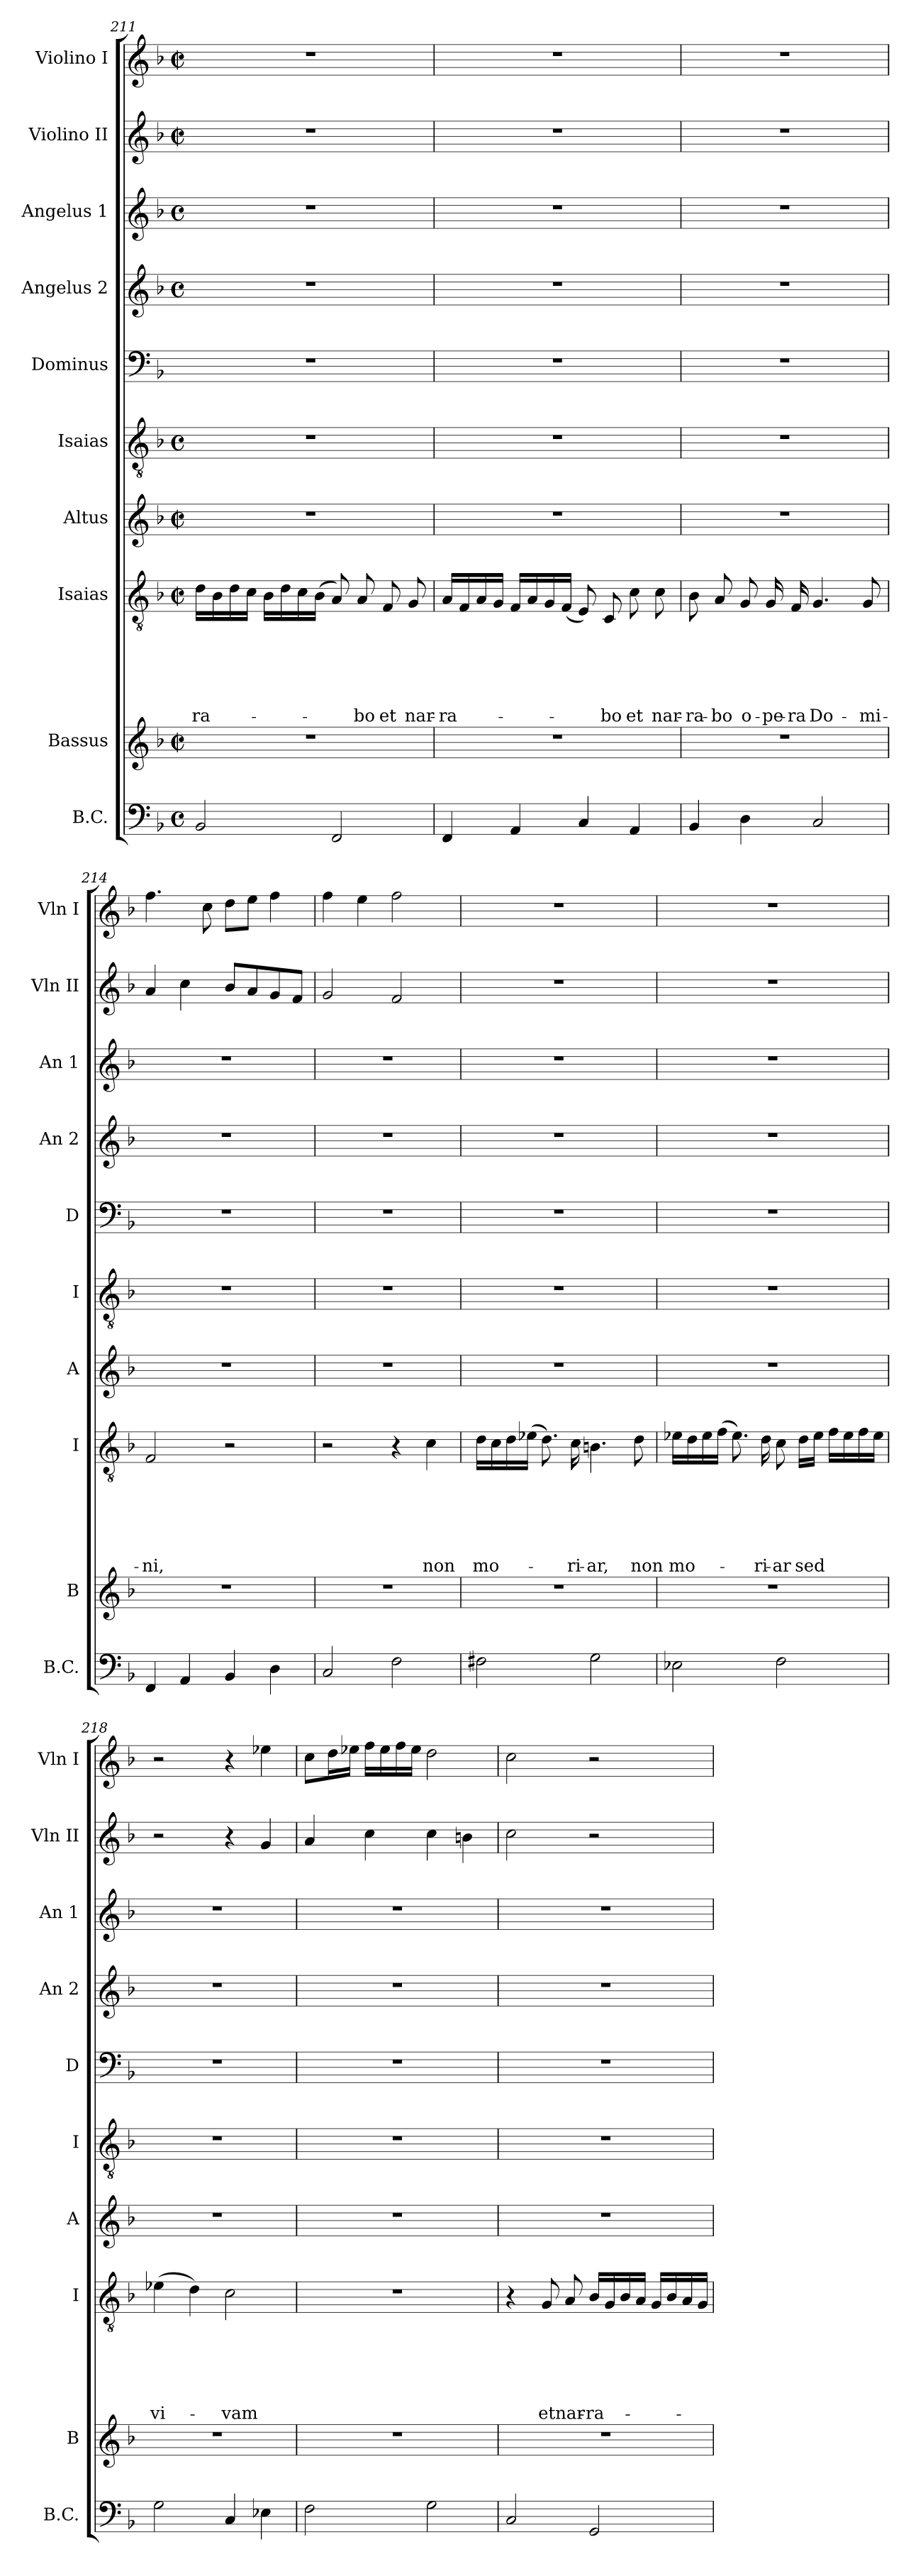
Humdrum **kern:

**kern	**kern	**kern	**text	**text	**text	**text	**text	**text	**kern	**kern	**kern	**kern	**kern	**kern	**kern
*part10	*part9	*part8	*part8	*part8	*part8	*part8	*part8	*part8	*part7	*part6	*part5	*part4	*part3	*part2	*part1
*staff10	*staff9	*staff8	*staff8	*staff8	*staff8	*staff8	*staff8	*staff8	*staff7	*staff6	*staff5	*staff4	*staff3	*staff2	*staff1
*I"B.C.	*I"Bassus	*I"Isaias	*	*	*	*	*	*	*I"Altus	*I"Isaias	*I"Dominus	*I"Angelus 2	*I"Angelus 1	*I"Violino II	*I"Violino I
*I'B.C.	*I'B	*I'I	*	*	*	*	*	*	*I'A	*I'I	*I'D	*I'An 2	*I'An 1	*I'Vln II	*I'Vln I
*clefF4	*clefG2	*clefGv2	*	*	*	*	*	*	*clefG2	*clefGv2	*clefF4	*clefG2	*clefG2	*clefG2	*clefG2
*k[b-]	*k[b-]	*k[b-]	*	*	*	*	*	*	*k[b-]	*k[b-]	*k[b-]	*k[b-]	*k[b-]	*k[b-]	*k[b-]
*F:	*F:	*F:	*	*	*	*	*	*	*F:	*F:	*F:	*F:	*F:	*F:	*F:
*M4/4	*M2/2	*M2/2	*	*	*	*	*	*	*M2/2	*M4/4	*	*M4/4	*M4/4	*M2/2	*M2/2
*met(c)	*met(c|)	*met(c|)	*	*	*	*	*	*	*met(c|)	*met(c)	*	*met(c)	*met(c)	*met(c|)	*met(c|)
=211	=211	=211	=211	=211	=211	=211	=211	=211	=211	=211	=211	=211	=211	=211	=211
!	!	!	!	!	!	!	!	!LO:LY:b	!	!	!	!	!	!	!
2BB-/	1r	16d\LL	.	.	.	.	.	-ra-	1r	1r	1r	1r	1r	1r	1r
.	.	16B-\	.	.	.	.	.	.	.	.	.	.	.	.	.
.	.	16d\	.	.	.	.	.	.	.	.	.	.	.	.	.
.	.	16c\JJ	.	.	.	.	.	.	.	.	.	.	.	.	.
.	.	16B-\LL	.	.	.	.	.	.	.	.	.	.	.	.	.
.	.	16d\	.	.	.	.	.	.	.	.	.	.	.	.	.
.	.	16c\	.	.	.	.	.	.	.	.	.	.	.	.	.
.	.	(>16B-\JJ	.	.	.	.	.	.	.	.	.	.	.	.	.
2FF/	.	8A/)	.	.	.	.	.	.	.	.	.	.	.	.	.
!	!	!	!	!	!	!	!	!LO:LY:b	!	!	!	!	!	!	!
.	.	8A/	.	.	.	.	.	-bo	.	.	.	.	.	.	.
!	!	!	!	!	!	!	!	!LO:LY:b	!	!	!	!	!	!	!
.	.	8F/	.	.	.	.	.	et	.	.	.	.	.	.	.
!	!	!	!	!	!	!	!	!LO:LY:b	!	!	!	!	!	!	!
.	.	8G/	.	.	.	.	.	nar-	.	.	.	.	.	.	.
!!LO:LB:g=z
=212	=212	=212	=212	=212	=212	=212	=212	=212	=212	=212	=212	=212	=212	=212	=212
!	!	!	!	!	!	!	!	!LO:LY:b	!	!	!	!	!	!	!
4FF/	1r	16A/LL	.	.	.	.	.	-ra-	1r	1r	1r	1r	1r	1r	1r
.	.	16F/	.	.	.	.	.	.	.	.	.	.	.	.	.
.	.	16A/	.	.	.	.	.	.	.	.	.	.	.	.	.
.	.	16G/JJ	.	.	.	.	.	.	.	.	.	.	.	.	.
4AA/	.	16F/LL	.	.	.	.	.	.	.	.	.	.	.	.	.
.	.	16A/	.	.	.	.	.	.	.	.	.	.	.	.	.
.	.	16G/	.	.	.	.	.	.	.	.	.	.	.	.	.
.	.	(<16F/JJ	.	.	.	.	.	.	.	.	.	.	.	.	.
4C/	.	8E/)	.	.	.	.	.	.	.	.	.	.	.	.	.
!	!	!	!	!	!	!	!	!LO:LY:b	!	!	!	!	!	!	!
.	.	8C/	.	.	.	.	.	-bo	.	.	.	.	.	.	.
!	!	!	!	!	!	!	!	!LO:LY:b	!	!	!	!	!	!	!
4AA/	.	8c\	.	.	.	.	.	et	.	.	.	.	.	.	.
!	!	!	!	!	!	!	!	!LO:LY:b	!	!	!	!	!	!	!
.	.	8c\	.	.	.	.	.	nar-	.	.	.	.	.	.	.
=213	=213	=213	=213	=213	=213	=213	=213	=213	=213	=213	=213	=213	=213	=213	=213
!	!	!	!	!	!	!	!	!LO:LY:b	!	!	!	!	!	!	!
4BB-/	1r	8B-\	.	.	.	.	.	-ra-	1r	1r	1r	1r	1r	1r	1r
!	!	!	!	!	!	!	!	!LO:LY:b	!	!	!	!	!	!	!
.	.	8A/	.	.	.	.	.	-bo	.	.	.	.	.	.	.
!	!	!	!	!	!	!	!	!LO:LY:b	!	!	!	!	!	!	!
4D\	.	8G/	.	.	.	.	.	o-	.	.	.	.	.	.	.
!	!	!	!	!	!	!	!	!LO:LY:b	!	!	!	!	!	!	!
.	.	16G/	.	.	.	.	.	-pe-	.	.	.	.	.	.	.
!	!	!	!	!	!	!	!	!LO:LY:b	!	!	!	!	!	!	!
.	.	16F/	.	.	.	.	.	-ra	.	.	.	.	.	.	.
!	!	!	!	!	!	!	!	!LO:LY:b	!	!	!	!	!	!	!
2C/	.	4.G/	.	.	.	.	.	Do-	.	.	.	.	.	.	.
!	!	!	!	!	!	!	!	!LO:LY:b	!	!	!	!	!	!	!
.	.	8G/	.	.	.	.	.	-mi-	.	.	.	.	.	.	.
=214	=214	=214	=214	=214	=214	=214	=214	=214	=214	=214	=214	=214	=214	=214	=214
!	!	!	!	!	!	!	!	!LO:LY:b	!	!	!	!	!	!	!
4FF/	1r	2F/	.	.	.	.	.	-ni,	1r	1r	1r	1r	1r	4a/	4.ff\
4AA/	.	.	.	.	.	.	.	.	.	.	.	.	.	4cc\	.
.	.	.	.	.	.	.	.	.	.	.	.	.	.	.	8cc\
4BB-/	.	2r	.	.	.	.	.	.	.	.	.	.	.	8b-/L	8dd\L
.	.	.	.	.	.	.	.	.	.	.	.	.	.	8a/	8ee\J
4D\	.	.	.	.	.	.	.	.	.	.	.	.	.	8g/	4ff\
.	.	.	.	.	.	.	.	.	.	.	.	.	.	8f/J	.
!!LO:PB:g=z
=215	=215	=215	=215	=215	=215	=215	=215	=215	=215	=215	=215	=215	=215	=215	=215
2C/	1r	2r	.	.	.	.	.	.	1r	1r	1r	1r	1r	2g/	4ff\
.	.	.	.	.	.	.	.	.	.	.	.	.	.	.	4ee\
2F\	.	4r	.	.	.	.	.	.	.	.	.	.	.	2f/	2ff\
!	!	!	!	!	!	!	!	!LO:LY:b	!	!	!	!	!	!	!
.	.	4c\	.	.	.	.	.	non	.	.	.	.	.	.	.
=216	=216	=216	=216	=216	=216	=216	=216	=216	=216	=216	=216	=216	=216	=216	=216
!	!	!	!	!	!	!	!	!LO:LY:b	!	!	!	!	!	!	!
2F#X\	1r	16d\LL	.	.	.	.	.	mo-	1r	1r	1r	1r	1r	1r	1r
.	.	16c\	.	.	.	.	.	.	.	.	.	.	.	.	.
.	.	16d\	.	.	.	.	.	.	.	.	.	.	.	.	.
.	.	(>16e-X\JJ	.	.	.	.	.	.	.	.	.	.	.	.	.
.	.	8.d\)	.	.	.	.	.	.	.	.	.	.	.	.	.
!	!	!	!	!	!	!	!	!LO:LY:b	!	!	!	!	!	!	!
.	.	16c\	.	.	.	.	.	-ri-	.	.	.	.	.	.	.
!	!	!	!	!	!	!	!	!LO:LY:b	!	!	!	!	!	!	!
2G\	.	4.Bn\	.	.	.	.	.	-ar,	.	.	.	.	.	.	.
!	!	!	!	!	!	!	!	!LO:LY:b	!	!	!	!	!	!	!
.	.	8d\	.	.	.	.	.	non	.	.	.	.	.	.	.
=217	=217	=217	=217	=217	=217	=217	=217	=217	=217	=217	=217	=217	=217	=217	=217
!	!	!	!	!	!	!	!	!LO:LY:b	!	!	!	!	!	!	!
2E-X\	1r	16e-X\LL	.	.	.	.	.	mo-	1r	1r	1r	1r	1r	1r	1r
.	.	16d\	.	.	.	.	.	.	.	.	.	.	.	.	.
.	.	16e-\	.	.	.	.	.	.	.	.	.	.	.	.	.
.	.	(>16f\JJ	.	.	.	.	.	.	.	.	.	.	.	.	.
.	.	8.e-\)	.	.	.	.	.	.	.	.	.	.	.	.	.
!	!	!	!	!	!	!	!	!LO:LY:b	!	!	!	!	!	!	!
.	.	16d\	.	.	.	.	.	-ri-	.	.	.	.	.	.	.
!	!	!	!	!	!	!	!	!LO:LY:b	!	!	!	!	!	!	!
2F\	.	8c\	.	.	.	.	.	-ar	.	.	.	.	.	.	.
!	!	!	!	!	!	!	!	!LO:LY:b	!	!	!	!	!	!	!
.	.	16d\LL	.	.	.	.	.	sed	.	.	.	.	.	.	.
.	.	16e-\JJ	.	.	.	.	.	.	.	.	.	.	.	.	.
.	.	16f\LL	.	.	.	.	.	.	.	.	.	.	.	.	.
.	.	16e-\	.	.	.	.	.	.	.	.	.	.	.	.	.
.	.	16f\	.	.	.	.	.	.	.	.	.	.	.	.	.
.	.	16e-\JJ	.	.	.	.	.	.	.	.	.	.	.	.	.
!!LO:LB:g=z
=218	=218	=218	=218	=218	=218	=218	=218	=218	=218	=218	=218	=218	=218	=218	=218
!	!	!	!	!	!	!	!	!LO:LY:b	!	!	!	!	!	!	!
2G\	1r	(>4e-X\	.	.	.	.	.	vi-	1r	1r	1r	1r	1r	2r	2r
.	.	4d\)	.	.	.	.	.	.	.	.	.	.	.	.	.
!	!	!	!	!	!	!	!	!LO:LY:b	!	!	!	!	!	!	!
4C/	.	2c\	.	.	.	.	.	-vam	.	.	.	.	.	4r	4r
4E-X\	.	.	.	.	.	.	.	.	.	.	.	.	.	4g/	4ee-X\
=219	=219	=219	=219	=219	=219	=219	=219	=219	=219	=219	=219	=219	=219	=219	=219
2F\	1r	1r	.	.	.	.	.	.	1r	1r	1r	1r	1r	4a/	8cc\L
.	.	.	.	.	.	.	.	.	.	.	.	.	.	.	16dd\L
.	.	.	.	.	.	.	.	.	.	.	.	.	.	.	16ee-X\JJ
.	.	.	.	.	.	.	.	.	.	.	.	.	.	4cc\	16ff\LL
.	.	.	.	.	.	.	.	.	.	.	.	.	.	.	16ee-\
.	.	.	.	.	.	.	.	.	.	.	.	.	.	.	16ff\
.	.	.	.	.	.	.	.	.	.	.	.	.	.	.	16ee-\JJ
2G\	.	.	.	.	.	.	.	.	.	.	.	.	.	4cc\	2dd\
.	.	.	.	.	.	.	.	.	.	.	.	.	.	4bn\	.
=220	=220	=220	=220	=220	=220	=220	=220	=220	=220	=220	=220	=220	=220	=220	=220
2C/	1r	4r	.	.	.	.	.	.	1r	1r	1r	1r	1r	2cc\	2cc\
!	!	!	!	!	!	!	!	!LO:LY:b	!	!	!	!	!	!	!
.	.	8G/	.	.	.	.	.	et	.	.	.	.	.	.	.
!	!	!	!	!	!	!	!	!LO:LY:b	!	!	!	!	!	!	!
.	.	8A/	.	.	.	.	.	nar-	.	.	.	.	.	.	.
!	!	!	!	!	!	!	!	!LO:LY:b	!	!	!	!	!	!	!
2GG/	.	16B-/LL	.	.	.	.	.	-ra-	.	.	.	.	.	2r	2r
.	.	16G/	.	.	.	.	.	.	.	.	.	.	.	.	.
.	.	16B-/	.	.	.	.	.	.	.	.	.	.	.	.	.
.	.	16A/JJ	.	.	.	.	.	.	.	.	.	.	.	.	.
.	.	16G/LL	.	.	.	.	.	.	.	.	.	.	.	.	.
.	.	16B-/	.	.	.	.	.	.	.	.	.	.	.	.	.
.	.	16A/	.	.	.	.	.	.	.	.	.	.	.	.	.
.	.	16G/JJ	.	.	.	.	.	.	.	.	.	.	.	.	.
=	=	=	=	=	=	=	=	=	=	=	=	=	=	=	=
*-	*-	*-	*-	*-	*-	*-	*-	*-	*-	*-	*-	*-	*-	*-	*-
